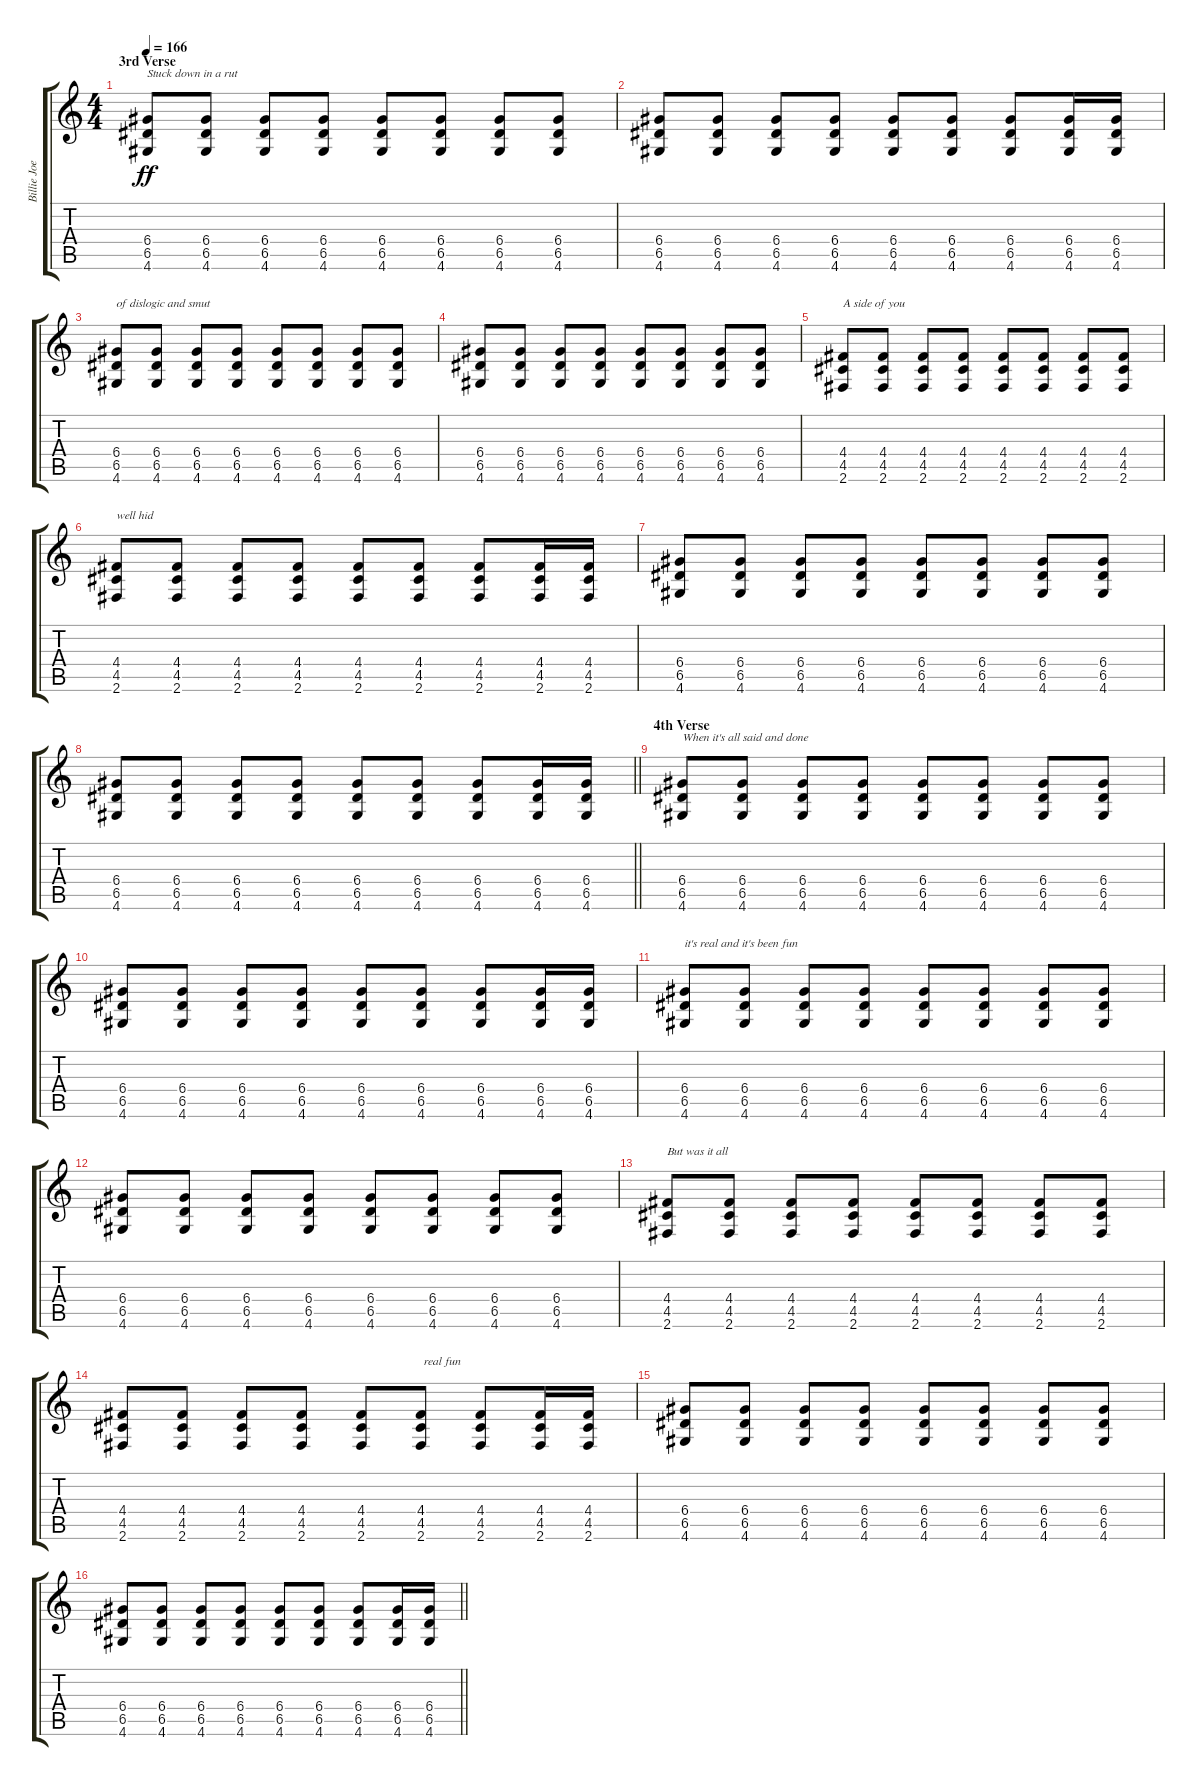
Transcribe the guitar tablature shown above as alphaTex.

\track ("Billie Joe Armstrong (Guitar Double)" "Billie Joe") {instrument acousticguitarsteel}
\staff {score tabs}
\tuning (E4 B3 G3 D3 A2 E2) {hide}
\ts (4 4)
\section ("" "3rd Verse")
\tempo 166
\clef g2
\ks c
(6.4 6.5 4.6).8{txt "Stuck down in a rut " dy ff} (6.4 6.5 4.6).8 (6.4 6.5 4.6).8 (6.4 6.5 4.6).8 (6.4 6.5 4.6).8 (6.4 6.5 4.6).8 (6.4 6.5 4.6).8 (6.4 6.5 4.6).8 |
(6.4 6.5 4.6).8 (6.4 6.5 4.6).8 (6.4 6.5 4.6).8 (6.4 6.5 4.6).8 (6.4 6.5 4.6).8 (6.4 6.5 4.6).8 (6.4 6.5 4.6).8 (6.4 6.5 4.6).16 (6.4 6.5 4.6).16 |
(6.4 6.5 4.6).8{txt "of dislogic and smut"} (6.4 6.5 4.6).8 (6.4 6.5 4.6).8 (6.4 6.5 4.6).8 (6.4 6.5 4.6).8 (6.4 6.5 4.6).8 (6.4 6.5 4.6).8 (6.4 6.5 4.6).8 |
(6.4 6.5 4.6).8 (6.4 6.5 4.6).8 (6.4 6.5 4.6).8 (6.4 6.5 4.6).8 (6.4 6.5 4.6).8 (6.4 6.5 4.6).8 (6.4 6.5 4.6).8 (6.4 6.5 4.6).8 |
(4.4 4.5 2.6).8{txt "A side of you"} (4.4 4.5 2.6).8 (4.4 4.5 2.6).8 (4.4 4.5 2.6).8 (4.4 4.5 2.6).8 (4.4 4.5 2.6).8 (4.4 4.5 2.6).8 (4.4 4.5 2.6).8 |
(4.4 4.5 2.6).8{txt "well hid"} (4.4 4.5 2.6).8 (4.4 4.5 2.6).8 (4.4 4.5 2.6).8 (4.4 4.5 2.6).8 (4.4 4.5 2.6).8 (4.4 4.5 2.6).8 (4.4 4.5 2.6).16 (4.4 4.5 2.6).16 |
(6.4 6.5 4.6).8 (6.4 6.5 4.6).8 (6.4 6.5 4.6).8 (6.4 6.5 4.6).8 (6.4 6.5 4.6).8 (6.4 6.5 4.6).8 (6.4 6.5 4.6).8 (6.4 6.5 4.6).8 |
\barLineRight lightlight
(6.4 6.5 4.6).8 (6.4 6.5 4.6).8 (6.4 6.5 4.6).8 (6.4 6.5 4.6).8 (6.4 6.5 4.6).8 (6.4 6.5 4.6).8 (6.4 6.5 4.6).8 (6.4 6.5 4.6).16 (6.4 6.5 4.6).16 |
\section ("" "4th Verse")
(6.4 6.5 4.6).8{txt "When it's all said and done"} (6.4 6.5 4.6).8 (6.4 6.5 4.6).8 (6.4 6.5 4.6).8 (6.4 6.5 4.6).8 (6.4 6.5 4.6).8 (6.4 6.5 4.6).8 (6.4 6.5 4.6).8 |
(6.4 6.5 4.6).8 (6.4 6.5 4.6).8 (6.4 6.5 4.6).8 (6.4 6.5 4.6).8 (6.4 6.5 4.6).8 (6.4 6.5 4.6).8 (6.4 6.5 4.6).8 (6.4 6.5 4.6).16 (6.4 6.5 4.6).16 |
(6.4 6.5 4.6).8{txt "it's real and it's been fun"} (6.4 6.5 4.6).8 (6.4 6.5 4.6).8 (6.4 6.5 4.6).8 (6.4 6.5 4.6).8 (6.4 6.5 4.6).8 (6.4 6.5 4.6).8 (6.4 6.5 4.6).8 |
(6.4 6.5 4.6).8 (6.4 6.5 4.6).8 (6.4 6.5 4.6).8 (6.4 6.5 4.6).8 (6.4 6.5 4.6).8 (6.4 6.5 4.6).8 (6.4 6.5 4.6).8 (6.4 6.5 4.6).8 |
(4.4 4.5 2.6).8{txt "But was it all"} (4.4 4.5 2.6).8 (4.4 4.5 2.6).8 (4.4 4.5 2.6).8 (4.4 4.5 2.6).8 (4.4 4.5 2.6).8 (4.4 4.5 2.6).8 (4.4 4.5 2.6).8 |
(4.4 4.5 2.6).8 (4.4 4.5 2.6).8 (4.4 4.5 2.6).8 (4.4 4.5 2.6).8 (4.4 4.5 2.6).8 (4.4 4.5 2.6).8{txt " real fun"} (4.4 4.5 2.6).8 (4.4 4.5 2.6).16 (4.4 4.5 2.6).16 |
(6.4 6.5 4.6).8 (6.4 6.5 4.6).8 (6.4 6.5 4.6).8 (6.4 6.5 4.6).8 (6.4 6.5 4.6).8 (6.4 6.5 4.6).8 (6.4 6.5 4.6).8 (6.4 6.5 4.6).8 |
\barLineRight lightlight
(6.4 6.5 4.6).8 (6.4 6.5 4.6).8 (6.4 6.5 4.6).8 (6.4 6.5 4.6).8 (6.4 6.5 4.6).8 (6.4 6.5 4.6).8 (6.4 6.5 4.6).8 (6.4 6.5 4.6).16 (6.4 6.5 4.6).16
